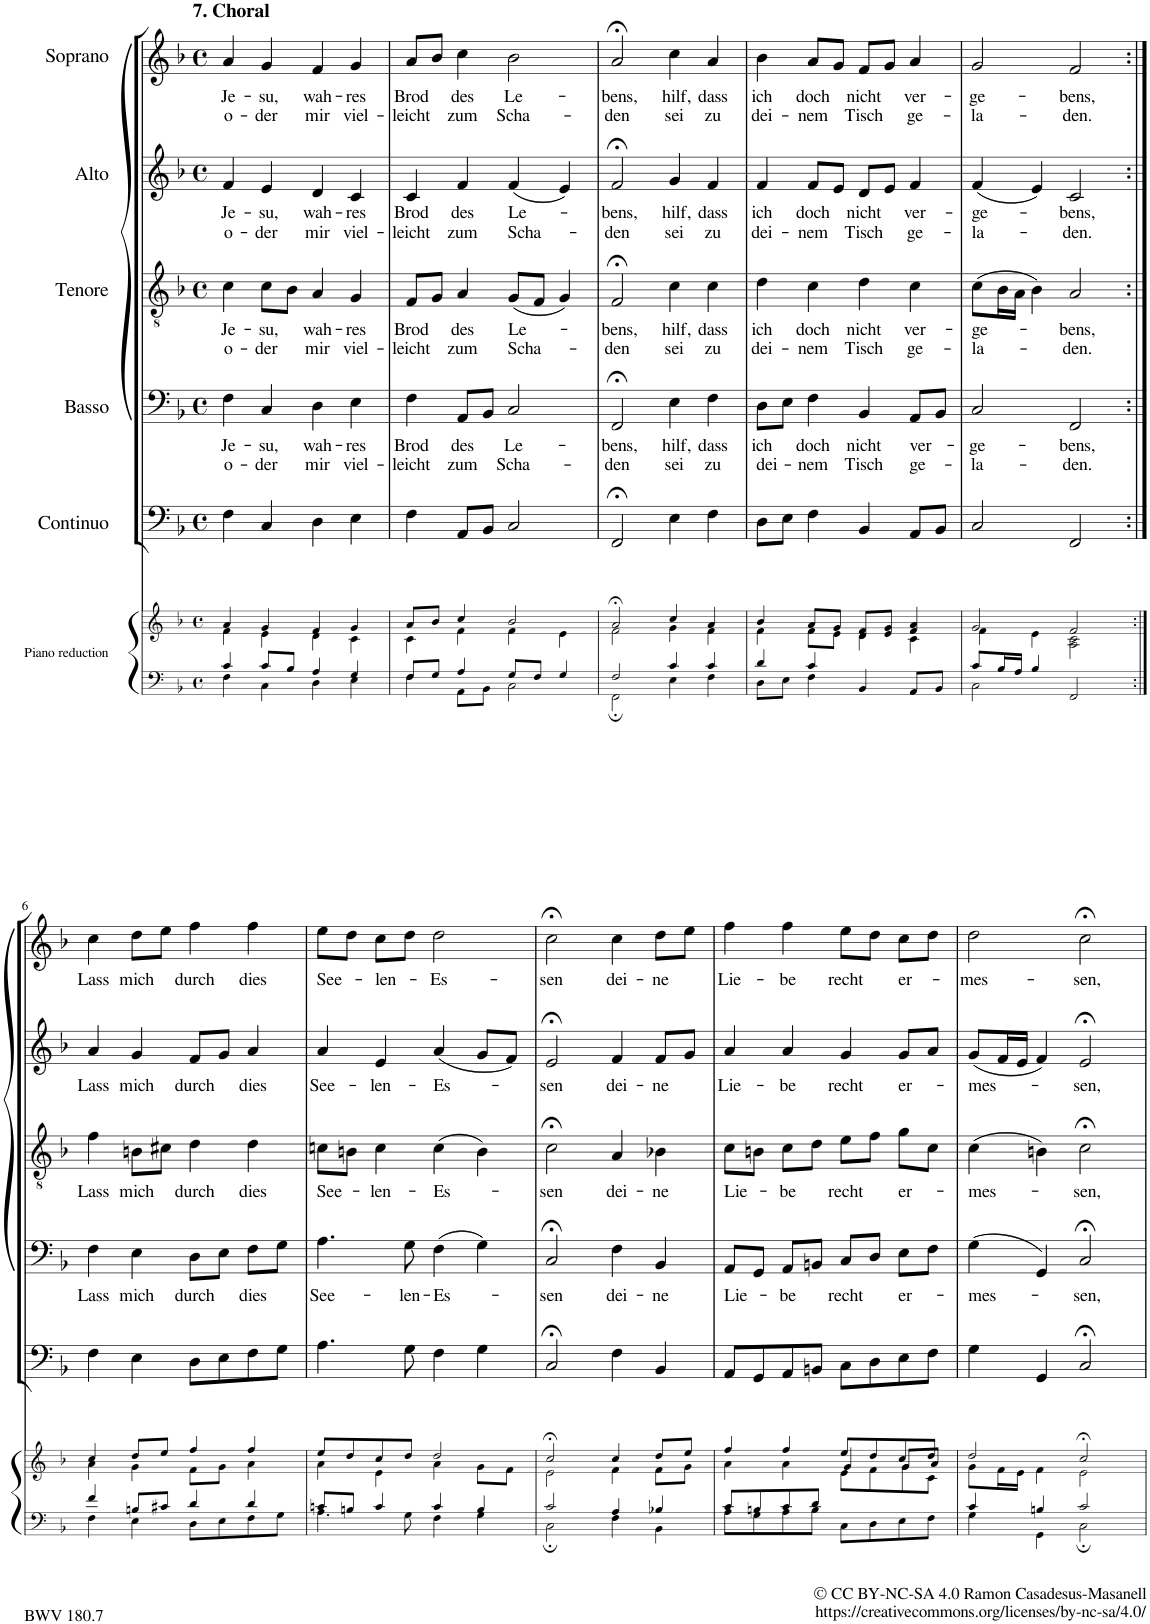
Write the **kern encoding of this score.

**kern	**kern	**kern	**kern	**text	**text	**kern	**text	**text	**kern	**text	**text	**kern	**text	**text
*part6	*part6	*part5	*part4	*part4	*part4	*part3	*part3	*part3	*part2	*part2	*part2	*part1	*part1	*part1
*staff7	*staff6	*staff5	*staff4	*staff4	*staff4	*staff3	*staff3	*staff3	*staff2	*staff2	*staff2	*staff1	*staff1	*staff1
*I"Piano reduction	*	*I"Continuo	*I"Basso	*	*	*I"Tenore	*	*	*I"Alto	*	*	*I"Soprano	*	*
*I'Pno	*	*	*	*	*	*	*	*	*	*	*	*	*	*
*stria5	*stria5	*	*	*	*	*	*	*	*	*	*	*	*	*
*clefF4	*clefG2	*clefF4	*clefF4	*	*	*clefGv2	*	*	*clefG2	*	*	*clefG2	*	*
*k[b-]	*k[b-]	*k[b-]	*k[b-]	*	*	*k[b-]	*	*	*k[b-]	*	*	*k[b-]	*	*
*M4/4	*M4/4	*M4/4	*M4/4	*	*	*M4/4	*	*	*M4/4	*	*	*M4/4	*	*
*met(c)	*met(c)	*met(c)	*met(c)	*	*	*met(c)	*	*	*met(c)	*	*	*met(c)	*	*
=1	=1	=1	=1	=1	=1	=1	=1	=1	=1	=1	=1	=1	=1	=1
*^	*^	*	*	*	*	*	*	*	*	*	*	*	*	*
!	!	!	!	!	!	!	!	!	!	!	!	!	!	!LO:TX:a:B:t=7. Choral	!	!
!	!	!	!	!	!	!LO:LY:b	!LO:LY:b	!	!LO:LY:b	!LO:LY:b	!	!LO:LY:b	!LO:LY:b	!	!LO:LY:b	!LO:LY:b
4c/	4F\	4a/	4f\	4F\	4F\	Je-	o-	4c\	Je-	o-	4f/	Je-	o-	4a/	Je-	o-
!	!	!	!	!	!	!LO:LY:b	!LO:LY:b	!	!LO:LY:b	!LO:LY:b	!	!LO:LY:b	!LO:LY:b	!	!LO:LY:b	!LO:LY:b
8c/L	4C\	4g/	4e\	4C/	4C/	-su,	-der	8c\L	-su,	-der	4e/	-su,	-der	4g/	-su,	-der
8B-/J	.	.	.	.	.	.	.	8B-\J	.	.	.	.	.	.	.	.
!	!	!	!	!	!	!LO:LY:b	!LO:LY:b	!	!LO:LY:b	!LO:LY:b	!	!LO:LY:b	!LO:LY:b	!	!LO:LY:b	!LO:LY:b
4A/	4D\	4f/	4d\	4D\	4D\	wah-	mir	4A/	wah-	mir	4d/	wah-	mir	4f/	wah-	mir
!	!	!	!	!	!	!LO:LY:b	!LO:LY:b	!	!LO:LY:b	!LO:LY:b	!	!LO:LY:b	!LO:LY:b	!	!LO:LY:b	!LO:LY:b
4G/	4E\	4g/	4c\	4E\	4E\	-res	viel-	4G/	-res	viel-	4c/	-res	viel-	4g/	-res	viel-
=2	=2	=2	=2	=2	=2	=2	=2	=2	=2	=2	=2	=2	=2	=2	=2	=2
!	!	!	!	!	!	!LO:LY:b	!LO:LY:b	!	!LO:LY:b	!LO:LY:b	!	!LO:LY:b	!LO:LY:b	!	!LO:LY:b	!LO:LY:b
8F/L	4F\	8a/L	4c\	4F\	4F\	Brod	-leicht	8F/L	Brod	-leicht	4c/	Brod	-leicht	8a/L	Brod	-leicht
8G/J	.	8b-/J	.	.	.	.	.	8G/J	.	.	.	.	.	8b-/J	.	.
!	!	!	!	!	!	!LO:LY:b	!LO:LY:b	!	!LO:LY:b	!LO:LY:b	!	!LO:LY:b	!LO:LY:b	!	!LO:LY:b	!LO:LY:b
4A/	8AA\L	4cc/	4f\	8AA/L	8AA/L	des	zum	4A/	des	zum	4f/	des	zum	4cc\	des	zum
.	8BB-\J	.	.	8BB-/J	8BB-/J	.	.	.	.	.	.	.	.	.	.	.
!	!	!	!	!	!	!LO:LY:b	!LO:LY:b	!	!LO:LY:b	!LO:LY:b	!	!LO:LY:b	!LO:LY:b	!	!LO:LY:b	!LO:LY:b
8G/L	2C\	2b-/	4f\	2C/	2C/	Le-	Scha-	(8G/L	Le-	Scha-	(4f/	Le-	Scha-	2b-\	Le-	Scha-
8F/J	.	.	.	.	.	.	.	8F/J	.	.	.	.	.	.	.	.
4G/	.	.	4e\	.	.	.	.	4G/)	.	.	4e/)	.	.	.	.	.
=3	=3	=3	=3	=3	=3	=3	=3	=3	=3	=3	=3	=3	=3	=3	=3	=3
!	!	!	!	!	!	!LO:LY:b	!LO:LY:b	!	!LO:LY:b	!LO:LY:b	!	!LO:LY:b	!LO:LY:b	!	!LO:LY:b	!LO:LY:b
2F/	2FF;\	2a;</	2f\	2FF;</	2FF;</	-bens,	-den	2F;</	-bens,	-den	2f;</	-bens,	-den	2a;</	-bens,	-den
!	!	!	!	!	!	!LO:LY:b	!LO:LY:b	!	!LO:LY:b	!LO:LY:b	!	!LO:LY:b	!LO:LY:b	!	!LO:LY:b	!LO:LY:b
4c/	4E\	4cc/	4g\	4E\	4E\	hilf,	sei	4c\	hilf,	sei	4g/	hilf,	sei	4cc\	hilf,	sei
!	!	!	!	!	!	!LO:LY:b	!LO:LY:b	!	!LO:LY:b	!LO:LY:b	!	!LO:LY:b	!LO:LY:b	!	!LO:LY:b	!LO:LY:b
4c/	4F\	4a/	4f\	4F\	4F\	dass	zu	4c\	dass	zu	4f/	dass	zu	4a/	dass	zu
=4	=4	=4	=4	=4	=4	=4	=4	=4	=4	=4	=4	=4	=4	=4	=4	=4
!	!	!	!	!	!	!LO:LY:b	!LO:LY:b	!	!LO:LY:b	!LO:LY:b	!	!LO:LY:b	!LO:LY:b	!	!LO:LY:b	!LO:LY:b
4d/	8D\L	4b-/	4f\	8D\L	8D\L	ich	dei-	4d\	ich	dei-	4f/	ich	dei-	4b-\	ich	dei-
.	8E\J	.	.	8E\J	8E\J	.	.	.	.	.	.	.	.	.	.	.
!	!	!	!	!	!	!LO:LY:b	!LO:LY:b	!	!LO:LY:b	!LO:LY:b	!	!LO:LY:b	!LO:LY:b	!	!LO:LY:b	!LO:LY:b
4c/	4F\	8a/L	8f\L	4F\	4F\	doch	-nem	4c\	doch	-nem	8f/L	doch	-nem	8a/L	doch	-nem
.	.	8g/J	8e\J	.	.	.	.	.	.	.	8e/J	.	.	8g/J	.	.
!	!	!	!	!	!	!LO:LY:b	!LO:LY:b	!	!LO:LY:b	!LO:LY:b	!	!LO:LY:b	!LO:LY:b	!	!LO:LY:b	!LO:LY:b
4BB-/	2ryy	8d/ 8f/L	4d\	4BB-/	4BB-/	nicht	Tisch	4d\	nicht	Tisch	8d/L	nicht	Tisch	8f/L	nicht	Tisch
.	.	8e/ 8g/J	.	.	.	.	.	.	.	.	8e/J	.	.	8g/J	.	.
!	!	!	!	!	!	!LO:LY:b	!LO:LY:b	!	!LO:LY:b	!LO:LY:b	!	!LO:LY:b	!LO:LY:b	!	!LO:LY:b	!LO:LY:b
8AA/L	.	4f/ 4a/	4c\	8AA/L	8AA/L	ver-	ge-	4c\	ver-	ge-	4f/	ver-	ge-	4a/	ver-	ge-
8BB-/J	.	.	.	8BB-/J	8BB-/J	.	.	.	.	.	.	.	.	.	.	.
=5	=5	=5	=5	=5	=5	=5	=5	=5	=5	=5	=5	=5	=5	=5	=5	=5
!	!	!	!	!	!	!LO:LY:b	!LO:LY:b	!	!LO:LY:b	!LO:LY:b	!	!LO:LY:b	!LO:LY:b	!	!LO:LY:b	!LO:LY:b
8c/L	2C\	2g/	4f\	2C/	2C/	-ge-	-la-	(8c\L	-ge-	-la-	(4f/	-ge-	-la-	2g/	-ge-	-la-
16B-/L	.	.	.	.	.	.	.	16B-\L	.	.	.	.	.	.	.	.
16A/JJ	.	.	.	.	.	.	.	16A\JJ	.	.	.	.	.	.	.	.
4B-/	.	.	4e\	.	.	.	.	4B-\)	.	.	4e/)	.	.	.	.	.
!	!	!	!	!	!	!LO:LY:b	!LO:LY:b	!	!LO:LY:b	!LO:LY:b	!	!LO:LY:b	!LO:LY:b	!	!LO:LY:b	!LO:LY:b
2FF/	2ryy	2f/	2A\ 2c\	2FF/	2FF/	-bens,	-den.	2A/	-bens,	-den.	2c/	-bens,	-den.	2f/	-bens,	-den.
!!LO:LB:g=z
=6:|!	=6:|!	=6:|!	=6:|!	=6:|!	=6:|!	=6:|!	=6:|!	=6:|!	=6:|!	=6:|!	=6:|!	=6:|!	=6:|!	=6:|!	=6:|!	=6:|!
!	!	!	!	!	!	!LO:LY:b	!	!	!LO:LY:b	!	!	!LO:LY:b	!	!	!LO:LY:b	!
4f/	4F\	4cc/	4a\	4F\	4F\	Lass	.	4f\	Lass	.	4a/	Lass	.	4cc\	Lass	.
!	!	!	!	!	!	!LO:LY:b	!	!	!LO:LY:b	!	!	!LO:LY:b	!	!	!LO:LY:b	!
8Bn/L	4E\	8dd/L	4g\	4E\	4E\	mich	.	8Bn\L	mich	.	4g/	mich	.	8dd\L	mich	.
8c#X/J	.	8ee/J	.	.	.	.	.	8c#X\J	.	.	.	.	.	8ee\J	.	.
!	!	!	!	!	!	!LO:LY:b	!	!	!LO:LY:b	!	!	!LO:LY:b	!	!	!LO:LY:b	!
4d/	8D\L	4ff/	8f\L	8D\L	8D\L	durch	.	4d\	durch	.	8f/L	durch	.	4ff\	durch	.
.	8E\	.	8g\J	8E\	8E\J	.	.	.	.	.	8g/J	.	.	.	.	.
!	!	!	!	!	!	!LO:LY:b	!	!	!LO:LY:b	!	!	!LO:LY:b	!	!	!LO:LY:b	!
4d/	8F\	4ff/	4a\	8F\	8F\L	dies	.	4d\	dies	.	4a/	dies	.	4ff\	dies	.
.	8G\J	.	.	8G\J	8G\J	.	.	.	.	.	.	.	.	.	.	.
=7	=7	=7	=7	=7	=7	=7	=7	=7	=7	=7	=7	=7	=7	=7	=7	=7
!	!	!	!	!	!	!LO:LY:b	!	!	!LO:LY:b	!	!	!LO:LY:b	!	!	!LO:LY:b	!
8cn/L	4.A\	8ee/L	4a\	4.A\	4.A\	See-	.	8cn\L	See-	.	4a/	See-	.	8ee\L	See-	.
8Bn/J	.	8dd/	.	.	.	.	.	8Bn\J	.	.	.	.	.	8dd\J	.	.
!	!	!	!	!	!	!	!	!	!LO:LY:b	!	!	!LO:LY:b	!	!	!LO:LY:b	!
4c/	.	8cc/	4e\	.	.	.	.	4c\	-len-	.	4e/	-len-	.	8cc\L	-len-	.
!	!	!	!	!	!	!LO:LY:b	!	!	!	!	!	!	!	!	!	!
.	8G\	8dd/J	.	8G\	8G\	-len-	.	.	.	.	.	.	.	8dd\J	.	.
!	!	!	!	!	!	!LO:LY:b	!	!	!LO:LY:b	!	!	!LO:LY:b	!	!	!LO:LY:b	!
4c/	4F\	2dd/	4a\	4F\	(4F\	-Es-	.	(4c\	-Es-	.	(4a/	-Es-	.	2dd\	-Es-	.
4B/	4G\	.	8g\L	4G\	4G\)	.	.	4B\)	.	.	8g/L	.	.	.	.	.
.	.	.	8f\J	.	.	.	.	.	.	.	8f/J)	.	.	.	.	.
=8	=8	=8	=8	=8	=8	=8	=8	=8	=8	=8	=8	=8	=8	=8	=8	=8
!	!	!	!	!	!	!LO:LY:b	!	!	!LO:LY:b	!	!	!LO:LY:b	!	!	!LO:LY:b	!
2c/	2C;\	2cc;</	2e\	2C;</	2C;</	-sen	.	2c;<\	-sen	.	2e;</	-sen	.	2cc;<\	-sen	.
!	!	!	!	!	!	!LO:LY:b	!	!	!LO:LY:b	!	!	!LO:LY:b	!	!	!LO:LY:b	!
4A/	4F\	4cc/	4f\	4F\	4F\	dei-	.	4A/	dei-	.	4f/	dei-	.	4cc\	dei-	.
!	!	!	!	!	!	!LO:LY:b	!	!	!LO:LY:b	!	!	!LO:LY:b	!	!	!LO:LY:b	!
4B-X/	4BB-\	8dd/L	8f\L	4BB-/	4BB-/	-ne	.	4B-X\	-ne	.	8f/L	-ne	.	8dd\L	-ne	.
.	.	8ee/J	8g\J	.	.	.	.	.	.	.	8g/J	.	.	8ee\J	.	.
=9	=9	=9	=9	=9	=9	=9	=9	=9	=9	=9	=9	=9	=9	=9	=9	=9
*	*	*	*^	*	*	*	*	*	*	*	*	*	*	*	*	*
!	!	!	!	!	!	!	!LO:LY:b	!	!	!LO:LY:b	!	!	!LO:LY:b	!	!	!LO:LY:b	!
8c/L	8A\L	4ff/	4a\	2ryy	8AA/L	8AA/L	Lie-	.	8c\L	Lie-	.	4a/	Lie-	.	4ff\	Lie-	.
8Bn/	8G\	.	.	.	8GG/	8GG/J	.	.	8Bn\J	.	.	.	.	.	.	.	.
!	!	!	!	!	!	!	!LO:LY:b	!	!	!LO:LY:b	!	!	!LO:LY:b	!	!	!LO:LY:b	!
8c/	8A\	4ff/	4a\	.	8AA/	8AA/L	-be	.	8c\L	-be	.	4a/	-be	.	4ff\	-be	.
8d/J	8B\J	.	.	.	8BBn/J	8BBn/J	.	.	8d\J	.	.	.	.	.	.	.	.
!	!	!	!	!	!	!	!LO:LY:b	!	!	!LO:LY:b	!	!	!LO:LY:b	!	!	!LO:LY:b	!
2ryy	8C\L	8ee/L	4g/	8e\L	8C\L	8C/L	recht	.	8e\L	recht	.	4g/	recht	.	8ee\L	recht	.
.	8D\	8dd/	.	8f\	8D\	8D/J	.	.	8f\J	.	.	.	.	.	8dd\J	.	.
!	!	!	!	!	!	!	!LO:LY:b	!	!	!LO:LY:b	!	!	!LO:LY:b	!	!	!LO:LY:b	!
.	8E\	8cc/	8g/L	8g\	8E\	8E\L	er-	.	8g\L	er-	.	8g/L	er-	.	8cc\L	er-	.
.	8F\J	8dd/J	8a/J	8c\J	8F\J	8F\J	.	.	8c\J	.	.	8a/J	.	.	8dd\J	.	.
=10	=10	=10	=10	=10	=10	=10	=10	=10	=10	=10	=10	=10	=10	=10	=10	=10	=10
!	!	!	!	!	!	!	!LO:LY:b	!	!	!LO:LY:b	!	!	!LO:LY:b	!	!	!LO:LY:b	!
*	*	*	*v	*v	*	*	*	*	*	*	*	*	*	*	*	*	*
4c/	4G\	2dd/	8g\L	4G\	(4G\	-mes-	.	(4c\	-mes-	.	(8g/L	-mes-	.	2dd\	-mes-	.
.	.	.	16f\L	.	.	.	.	.	.	.	16f/L	.	.	.	.	.
.	.	.	16e\JJ	.	.	.	.	.	.	.	16e/JJ	.	.	.	.	.
4Bn/	4GG\	.	4f\	4GG/	4GG/)	.	.	4Bn\)	.	.	4f/)	.	.	.	.	.
!	!	!	!	!	!	!LO:LY:b	!	!	!LO:LY:b	!	!	!LO:LY:b	!	!	!LO:LY:b	!
2c/	2C;\	2cc;</	2e\	2C;</	2C;</	-sen,	.	2c;<\	-sen,	.	2e;</	-sen,	.	2cc;<\	-sen,	.
*v	*v	*	*	*	*	*	*	*	*	*	*	*	*	*	*	*
*	*v	*v	*	*	*	*	*	*	*	*	*	*	*	*	*
=	=	=	=	=	=	=	=	=	=	=	=	=	=	=
*-	*-	*-	*-	*-	*-	*-	*-	*-	*-	*-	*-	*-	*-	*-
